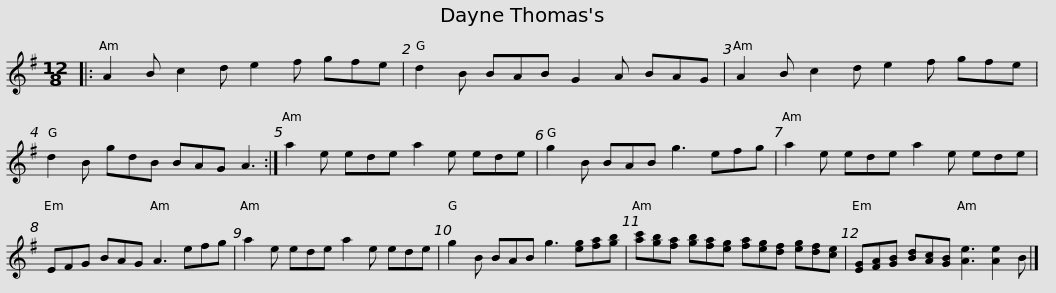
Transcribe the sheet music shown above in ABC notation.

X:1
L:1/8
M:12/8
I:linebreak $
K:G
V:1 treble
V:1
|: A2 B c2 d e2 f gfe | d2 B BAB G2 A BAG | A2 B c2 d e2 f gfe | d2 B gdB BAG A3 :|$ a2 e ede a2 e ede | %5
 g2 B BAB g3 efg | a2 e ede a2 e ede | EFG BAG A3 efg |$ a2 e ede a2 e ede | g2 B BAB g3 [eg][fa][gb] | %10
 [ac'][gb][fa] [gb][fa][eg] [fa][eg][df] [eg][df][ce] |$ [EG][FA][GB] [Bd][Ac][GB] [Ae]3 [Ae]2 B |] %12
